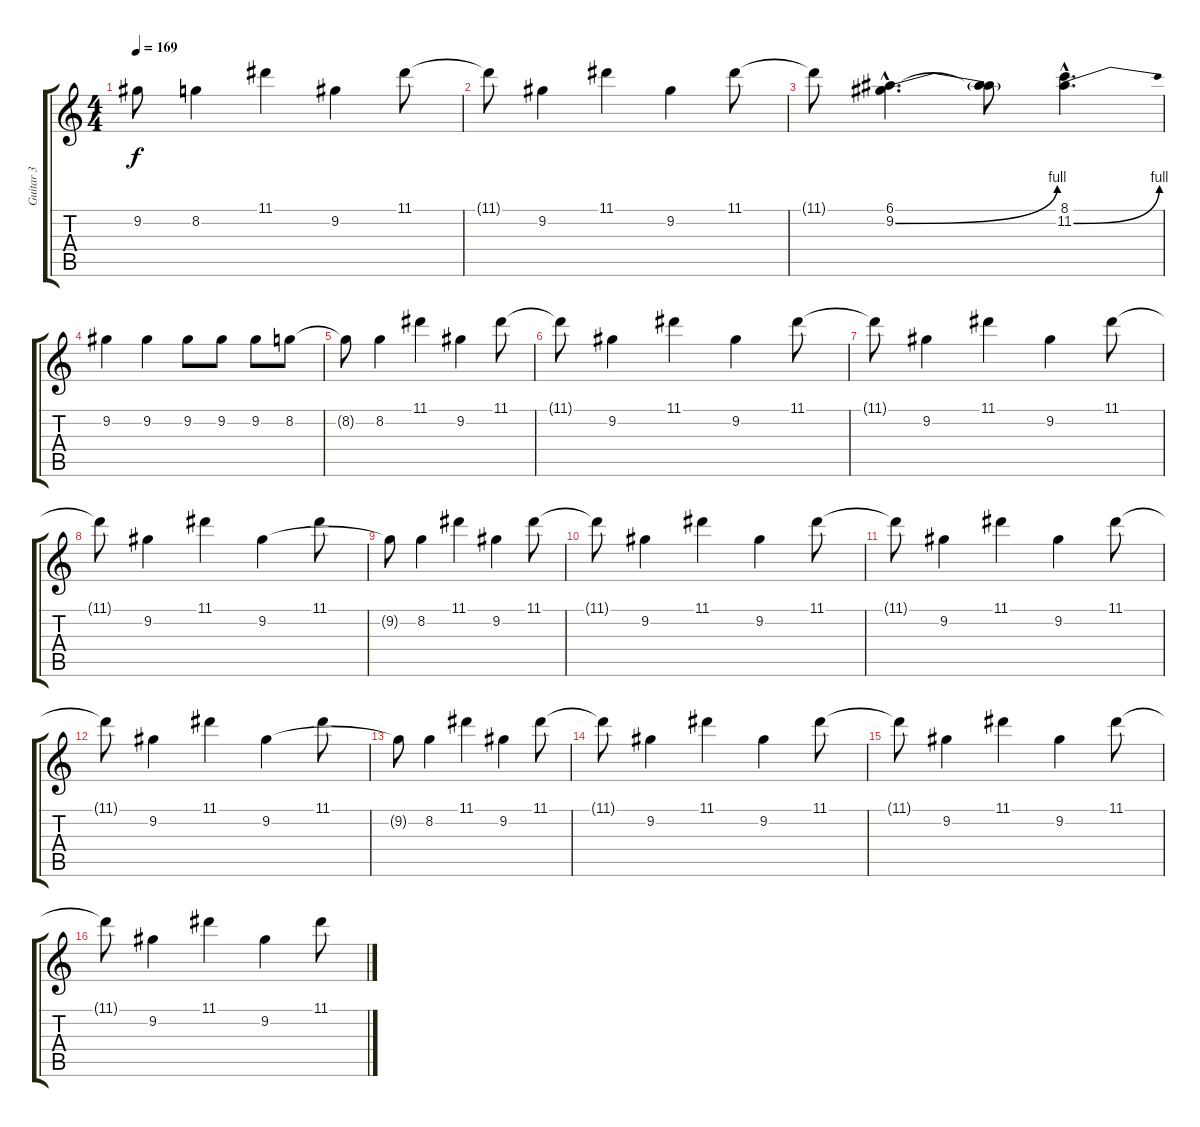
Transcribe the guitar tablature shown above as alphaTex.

\track ("Guitar 3" "Guitar 3") {instrument electricguitarclean}
\staff {score tabs}
\tuning (E4 B3 G3 D3 A2 D2) {hide}
\ts (4 4)
\tempo 169
\clef g2
\ks c
9.2{t}.8{dy f} 8.2.4 11.1.4 9.2.4 11.1.8 |
11.1{t}.8 9.2.4 11.1.4 9.2.4 11.1.8 |
11.1{t}.8 (6.1{hac} 9.2{be (bend 0 0 60 4) hac}).4{d volume 13} (6.1{t} 9.2{t}).8 (8.1{hac} 11.2{be (bend 0 0 60 4) hac}).4{d} |
9.2.4{volume 15 instrument distortionguitar} 9.2.4 9.2.8 9.2.8 9.2.8 8.2.8 |
8.2{t}.8 8.2.4 11.1.4 9.2.4 11.1.8 |
11.1{t}.8 9.2.4 11.1.4 9.2.4 11.1.8 |
11.1{t}.8 9.2.4 11.1.4 9.2.4 11.1.8 |
11.1{t}.8 9.2.4 11.1.4 9.2.4 11.1.8 |
9.2{t}.8 8.2.4 11.1.4 9.2.4 11.1.8 |
11.1{t}.8 9.2.4 11.1.4 9.2.4 11.1.8 |
11.1{t}.8 9.2.4 11.1.4 9.2.4 11.1.8 |
11.1{t}.8 9.2.4 11.1.4 9.2.4 11.1.8 |
9.2{t}.8 8.2.4 11.1.4 9.2.4 11.1.8 |
11.1{t}.8 9.2.4 11.1.4 9.2.4 11.1.8 |
11.1{t}.8 9.2.4 11.1.4 9.2.4 11.1.8 |
11.1{t}.8 9.2.4 11.1.4 9.2.4 11.1.8
